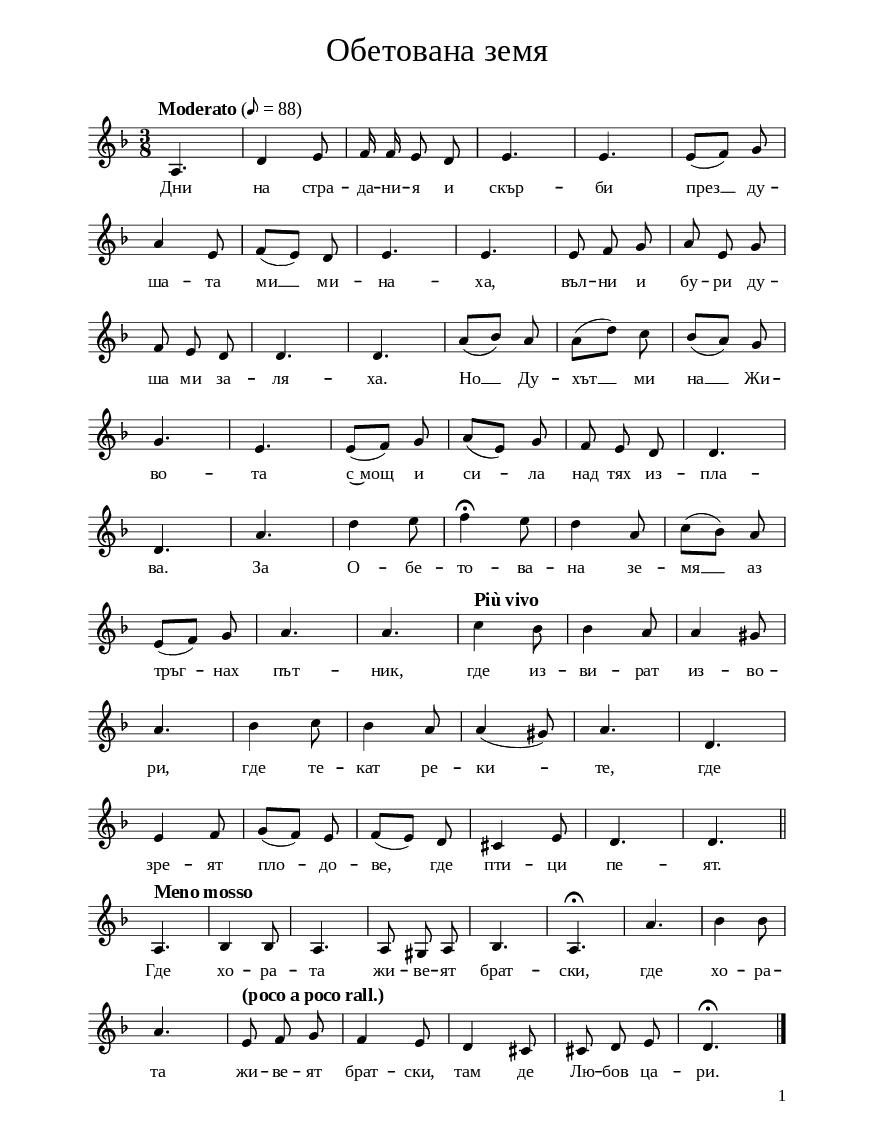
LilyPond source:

\version "2.24.2"

\include "include/globals.ily"

\bookpart {
  \label #'ref134
  \tocItem \markup "Обетована земя"
  \paper {
    print-all-headers = ##t
    print-page-number = ##t
    print-first-page-number = ##t

    % put page numbers on the bottom
    oddHeaderMarkup = \markup ""
    evenHeaderMarkup = \markup ""
    oddFooterMarkup = \markup
    \fill-line {
      ""
      \if \should-print-page-number \fromproperty #'page:page-number-string
    }
    evenFooterMarkup = \markup
    \fill-line {
      \if \should-print-page-number \fromproperty #'page:page-number-string
      ""
    }

    left-margin = 1.5\cm
    right-margin = 1.5\cm
    top-margin = 1.6\cm
    bottom-margin = 1.2\cm
    ragged-bottom = ##t % do not spread the staves to fill the whole vertical space

    % change distance between staves
    system-system-spacing =
    #'((basic-distance . 9.5)
       (minimum-distance . 6)
       (padding . 1)
       (stretchability . 12))
  }
  \score {
    \include "include/score-layout.ily"


    \new Voice \relative c' {
      \clef treble
      \key d \minor
      \time 3/8
      \tempoFunc "Moderato" 8 "88"
      \autoBeamOff
      a4. | % 2
      d4  e8 | % 3
      f16  f16  e8  d8 | % 4
      e4. | % 5
      e4. | % 6
      e8 ( [  f8 ) ]  g8 \break | % 7
      a4  e8 | % 8
      f8 ( [  e8 ) ]  d8 | % 9
      e4. |
      e4. | % 11
      e8  f8  g8 | % 12
      a8  e8  g8 \break | % 13
      f8  e8  d8 | % 14
      d4. | % 15
      d4. | % 16
      a'8 ( [  bes8 ) ]  a8 | % 17
      a8 ( [  d8 ) ]  c8 | % 18
      bes8 ( [  a8 ) ]  g8 \break | % 19
      g4. |
      e4. | % 21
      e8 ( [  f8 ) ]  g8 | % 22
      a8 ( [  e8 ) ]  g8 | % 23
      f8  e8  d8 | % 24
      d4. \break | % 25
      d4. | % 26
      a'4. | % 27
      d4  e8 | % 28
      f4 ^\fermata  e8 | % 29
      d4  a8 |
      c8 ( [  bes8 ) ]  a8 \break | % 31
      e8 ( [  f8 ) ]  g8 | % 32
      a4. | % 33
      a4. | % 34
      \tempo "Più vivo" c4 bes8 | % 35
      bes4  a8 | % 36
      a4  gis8 \break | % 37
      a4. | % 38
      bes4  c8 | % 39
      bes4  a8 |
      a4 (  gis8 ) | % 41
      a4. | % 42
      d,4. \break | % 43
      e4  f8 | % 44
      g8 ( [  f8 ) ]  e8 | % 45
      f8 ( [  e8 ) ]  d8 | % 46
      cis4  e8 | % 47
      d4. | % 48
      d4. \break | \bar "||" % 49
      \tempo "Meno mosso" a4. |
      bes4  bes8 | % 51
      a4. | % 52
      a8  gis8  a8 | % 53
      bes4. | % 54
      a4. ^\fermata | % 55
      a'4. | % 56
      bes4  bes8 \break | % 57
      a4. | % 58
      \tempo "(poco a poco rall.)" e8 f8
      g8 | % 59
      f4  e8 |
      d4  cis8 | % 61
      cis8  d8  e8 | % 62
      d4. ^\fermata \bar "|."
    }

    \addlyrics {
      Дни на стра -- да -- ни -- я и
      скър -- би през __  ду -- ша -- та
      ми __  ми -- на -- ха, въл -- ни и
      бу -- ри ду -- ша ми за -- ля -- ха.
      Но __   Ду -- хът __  ми на __ Жи
      -- во -- та с~мощ  и си -- ла
      над тях из -- пла -- ва. За О --
      бе -- то -- ва -- на зе -- мя __  аз
      тръг -- нах път -- ник, где из
      -- ви -- рат из -- во -- ри, где те --
      кат ре -- ки -- те, где зре --
      ят пло -- до -- ве,  где пти
      -- ци пе -- ят. Где хо -- ра -- та
      жи -- ве -- ят брат -- ски, где хо
      -- ра -- та жи -- ве -- ят брат --
      ски, там де Лю -- бов ца -- ри.}

      \header {
        title = \titleFunc "Обетована земя" "Obetovana zemja"
      }

      \midi{}

    } % score


  } % bookpart
